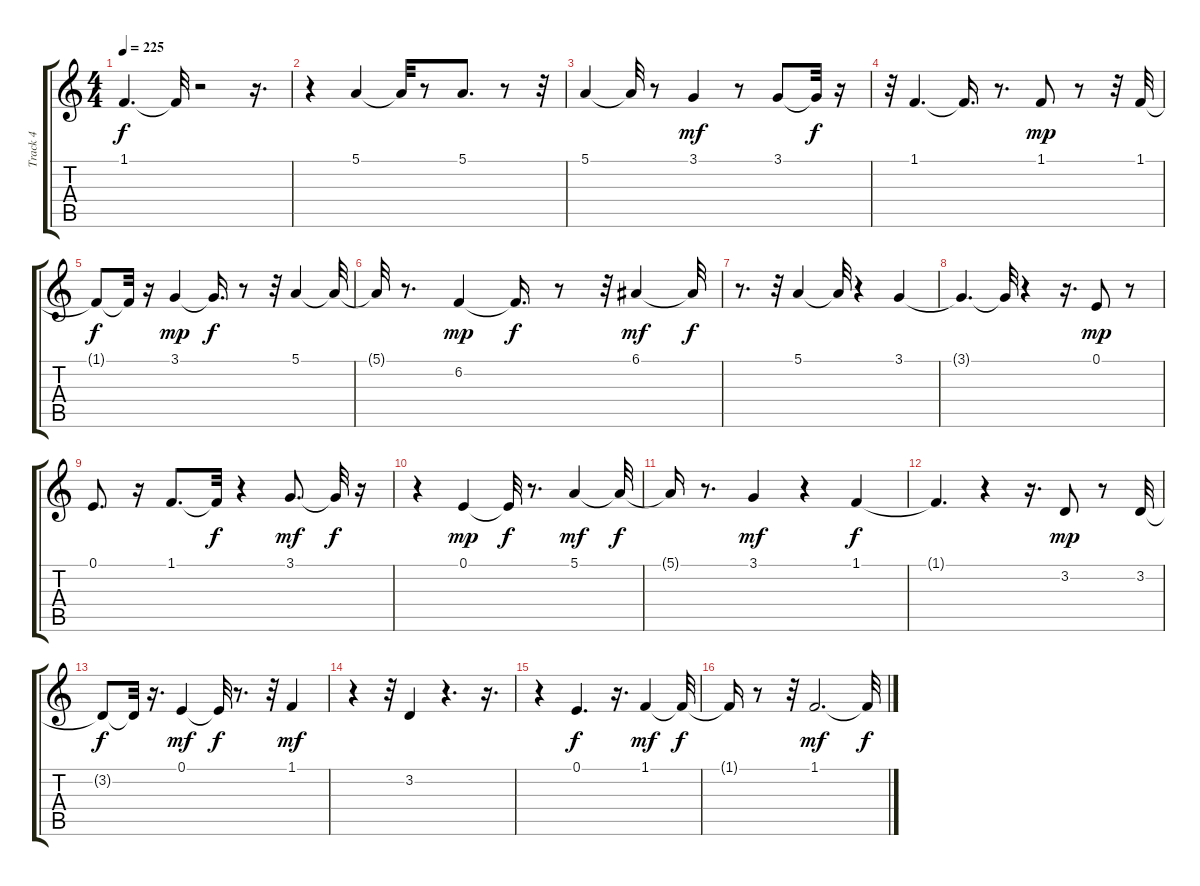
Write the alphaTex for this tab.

\track ("Track 4" "Track 4") {instrument pad1newage}
\staff {score tabs}
\tuning (E4 B3 G3 D3 A2 E2) {hide}
\ts (4 4)
\tempo 225
\clef g2
\ks c
1.1{t}.4{d dy f} 1.1{t}.32 r.2 r.16{d} |
r.4 5.1.4 5.1{t}.32 r.8 5.1.8{d} r.8 r.32 |
5.1.4 5.1{t}.32 r.8 3.1.4{dy mf} r.8 3.1.8 3.1{t}.32{dy f} r.16 |
r.32 1.1.4{d} 1.1{t}.16{d} r.8{d} 1.1.8{dy mp} r.8 r.32 1.1.32 |
1.1{t}.8{dy f} 1.1{t}.32 r.16 3.1.4{dy mp} 3.1{t}.16{d dy f} r.8 r.32 5.1.4 5.1{t}.32 |
5.1{t}.32 r.8{d} 6.2.4{dy mp} 6.2{t}.16{d dy f} r.8 r.32 6.1.4{dy mf} 6.1{t}.32{dy f} |
r.8{d} r.32 5.1.4 5.1{t}.32 r.4 3.1.4 |
3.1{t}.4{d} 3.1{t}.32 r.4 r.16{d} 0.1.8{dy mp} r.8 |
0.1.8{d} r.16 1.1.8{d} 1.1{t}.32{dy f} r.4 3.1.8{d dy mf} 3.1{t}.32{dy f} r.16 |
r.4 0.1.4{dy mp} 0.1{t}.32{dy f} r.8{d} 5.1.4{dy mf} 5.1{t}.32{dy f} |
5.1{t}.16 r.8{d} 3.1.4{dy mf} r.4 1.1.4{dy f} |
1.1{t}.4{d} r.4 r.16{d} 3.2.8{dy mp} r.8 3.2.32 |
3.2{t}.8{dy f} 3.2{t}.32 r.16{d} 0.1.4{dy mf} 0.1{t}.32{dy f} r.8{d} r.32 1.1.4{dy mf} |
r.4 r.32 3.2.4 r.4{d} r.16{d} |
r.4 0.1.4{d dy f} r.16{d} 1.1.4{dy mf} 1.1{t}.32{dy f} |
1.1{t}.16 r.8 r.32 1.1.2{d dy mf} 1.1{t}.32{dy f}
